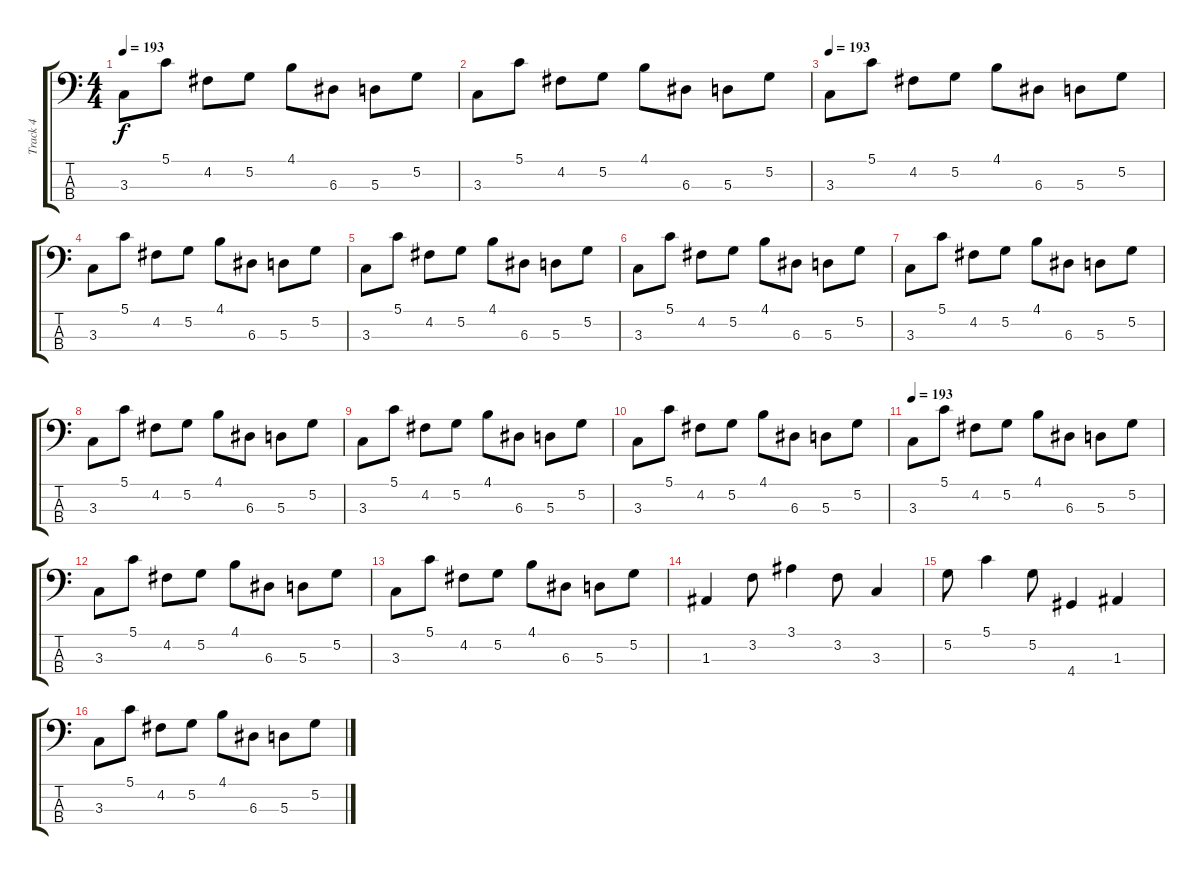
\track ("Track 4" "Track 4") {instrument synthbass2}
\staff {score tabs}
\tuning (G2 D2 A1 E1) {hide}
\ts (4 4)
\tempo 193
\clef f4
\ks c
3.3.8{dy f} 5.1.8 4.2.8 5.2.8 4.1.8 6.3.8 5.3.8 5.2.8 |
3.3.8 5.1.8 4.2.8 5.2.8 4.1.8 6.3.8 5.3.8 5.2.8 |
\tempo 193
3.3.8{balance 8 instrument synthbass2} 5.1.8 4.2.8 5.2.8 4.1.8 6.3.8 5.3.8 5.2.8 |
3.3.8 5.1.8 4.2.8 5.2.8 4.1.8 6.3.8 5.3.8 5.2.8 |
3.3.8 5.1.8 4.2.8 5.2.8 4.1.8 6.3.8 5.3.8 5.2.8 |
3.3.8 5.1.8 4.2.8 5.2.8 4.1.8 6.3.8 5.3.8 5.2.8 |
3.3.8 5.1.8 4.2.8 5.2.8 4.1.8 6.3.8 5.3.8 5.2.8 |
3.3.8 5.1.8 4.2.8 5.2.8 4.1.8 6.3.8 5.3.8 5.2.8 |
3.3.8 5.1.8 4.2.8 5.2.8 4.1.8 6.3.8 5.3.8 5.2.8 |
3.3.8 5.1.8 4.2.8 5.2.8 4.1.8 6.3.8 5.3.8 5.2.8 |
\tempo 193
3.3.8{balance 8 instrument synthbass2} 5.1.8 4.2.8 5.2.8 4.1.8 6.3.8 5.3.8 5.2.8 |
3.3.8 5.1.8 4.2.8 5.2.8 4.1.8 6.3.8 5.3.8 5.2.8 |
3.3.8 5.1.8 4.2.8 5.2.8 4.1.8 6.3.8 5.3.8 5.2.8 |
1.3.4 3.2.8 3.1.4 3.2.8 3.3.4 |
5.2.8 5.1.4 5.2.8 4.4.4 1.3.4 |
3.3.8 5.1.8 4.2.8 5.2.8 4.1.8 6.3.8 5.3.8 5.2.8
